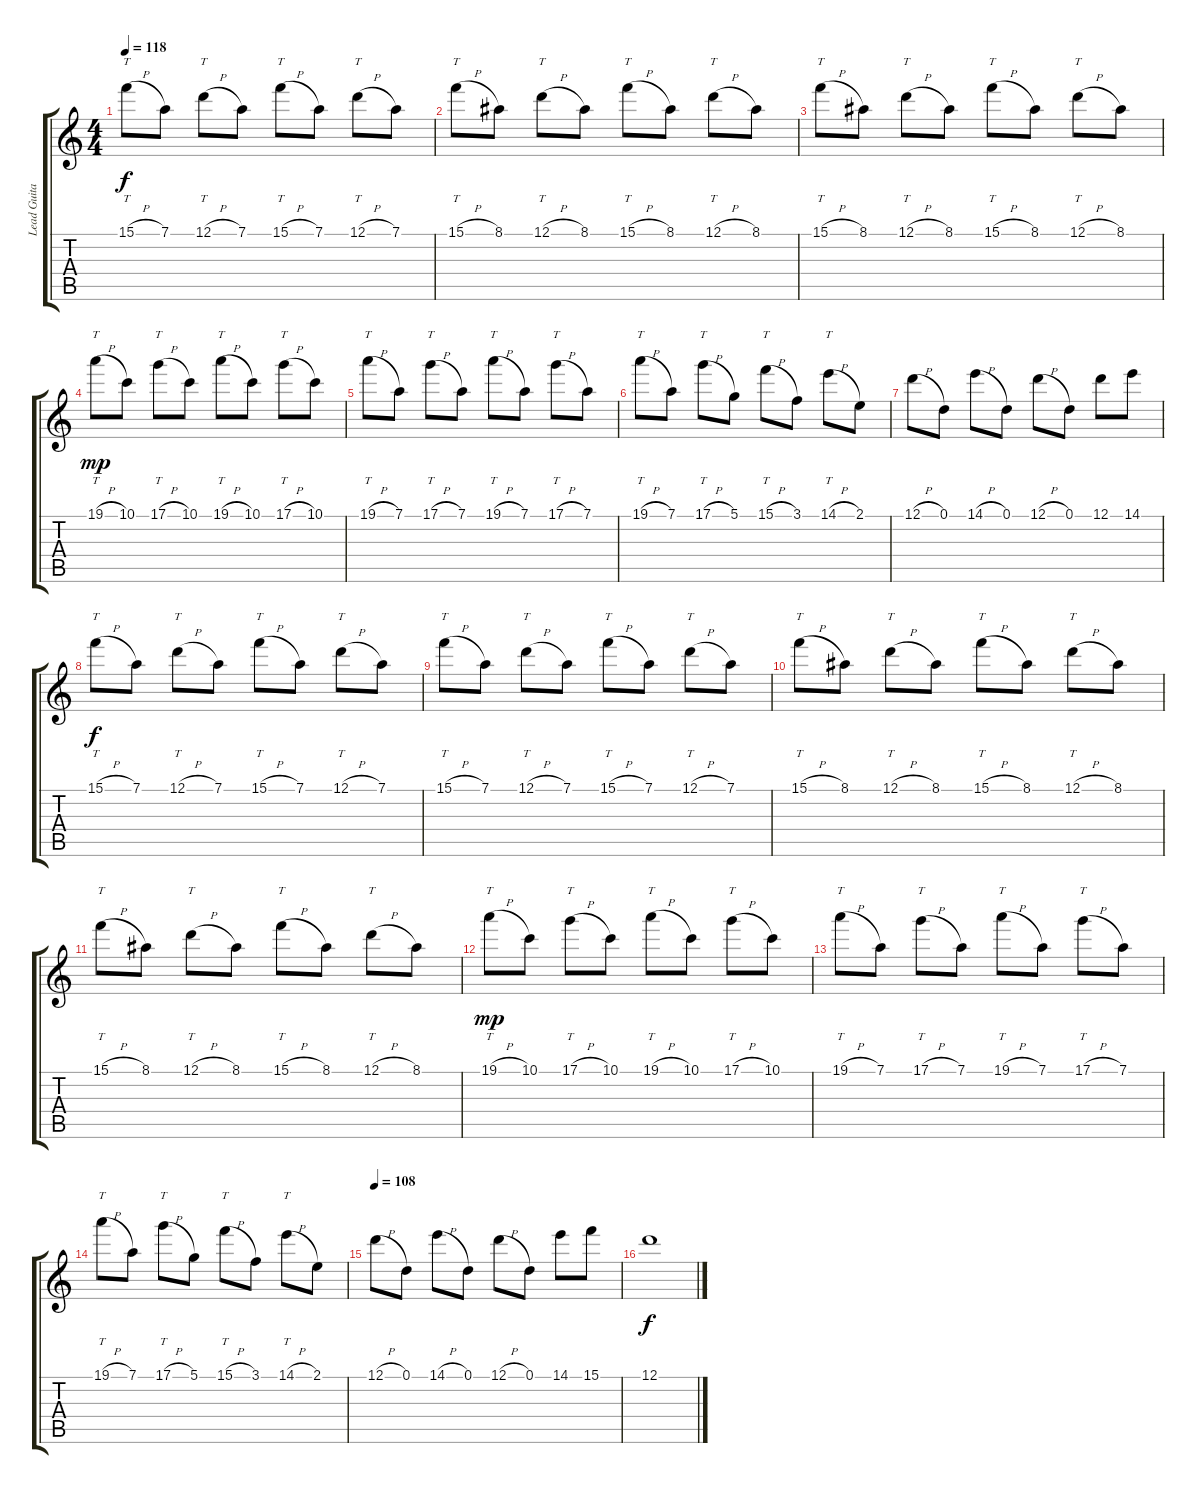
\track ("Lead Guitar" "Lead Guita") {instrument distortionguitar}
\staff {score tabs}
\tuning (D4 A3 F3 C3 G2 D2) {hide}
\ts (4 4)
\tempo 118
\clef g2
\ks c
15.1{h}.8{tt dy f} 7.1.8 12.1{h}.8{tt} 7.1.8 15.1{h}.8{tt} 7.1.8 12.1{h}.8{tt} 7.1.8 |
15.1{h}.8{tt} 8.1.8 12.1{h}.8{tt} 8.1.8 15.1{h}.8{tt} 8.1.8 12.1{h}.8{tt} 8.1.8 |
15.1{h}.8{tt} 8.1.8 12.1{h}.8{tt} 8.1.8 15.1{h}.8{tt} 8.1.8 12.1{h}.8{tt} 8.1.8 |
19.1{h}.8{tt dy mp} 10.1.8 17.1{h}.8{tt} 10.1.8 19.1{h}.8{tt} 10.1.8 17.1{h}.8{tt} 10.1.8 |
19.1{h}.8{tt} 7.1.8 17.1{h}.8{tt} 7.1.8 19.1{h}.8{tt} 7.1.8 17.1{h}.8{tt} 7.1.8 |
19.1{h}.8{tt} 7.1.8 17.1{h}.8{tt} 5.1.8 15.1{h}.8{tt} 3.1.8 14.1{h}.8{tt} 2.1.8 |
12.1{h}.8 0.1.8 14.1{h}.8 0.1.8 12.1{h}.8 0.1.8 12.1.8 14.1.8 |
15.1{h}.8{tt dy f} 7.1.8 12.1{h}.8{tt} 7.1.8 15.1{h}.8{tt} 7.1.8 12.1{h}.8{tt} 7.1.8 |
15.1{h}.8{tt} 7.1.8 12.1{h}.8{tt} 7.1.8 15.1{h}.8{tt} 7.1.8 12.1{h}.8{tt} 7.1.8 |
15.1{h}.8{tt} 8.1.8 12.1{h}.8{tt} 8.1.8 15.1{h}.8{tt} 8.1.8 12.1{h}.8{tt} 8.1.8 |
15.1{h}.8{tt} 8.1.8 12.1{h}.8{tt} 8.1.8 15.1{h}.8{tt} 8.1.8 12.1{h}.8{tt} 8.1.8 |
19.1{h}.8{tt dy mp} 10.1.8 17.1{h}.8{tt} 10.1.8 19.1{h}.8{tt} 10.1.8 17.1{h}.8{tt} 10.1.8 |
19.1{h}.8{tt} 7.1.8 17.1{h}.8{tt} 7.1.8 19.1{h}.8{tt} 7.1.8 17.1{h}.8{tt} 7.1.8 |
19.1{h}.8{tt} 7.1.8 17.1{h}.8{tt} 5.1.8 15.1{h}.8{tt} 3.1.8 14.1{h}.8{tt} 2.1.8 |
\tempo 108
12.1{h}.8 0.1.8 14.1{h}.8 0.1.8 12.1{h}.8 0.1.8 14.1.8 15.1.8 |
12.1.1{dy f}
